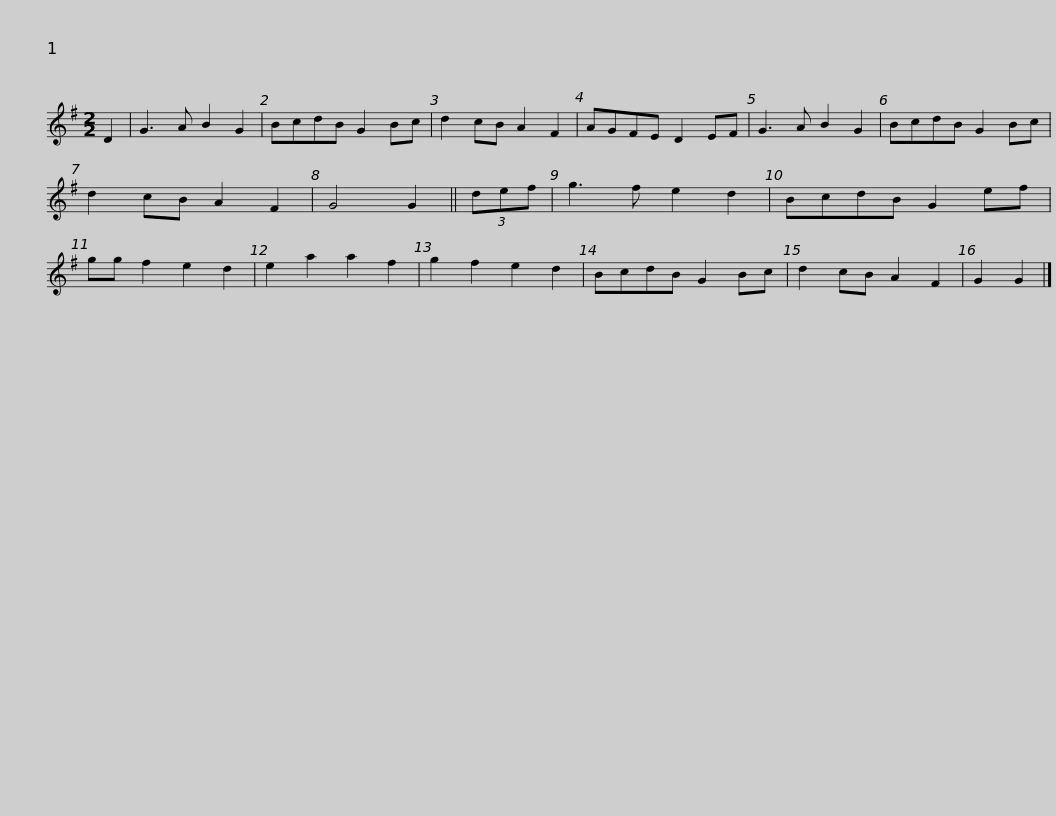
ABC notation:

X:1
L:1/8
M:2/2
I:linebreak $
K:G
V:1 treble
V:1
 D2 | G3 A B2 G2 | BcdB G2 Bc | d2 cB A2 F2 | AGFE D2 EF | %5
 G3 A B2 G2 | BcdB G2 Bc | d2 cB A2 F2 |$ G4 G2 || (3def | %10
 g3 f e2 d2 | BcdB G2 ef | gg f2 e2 d2 | e2 a2 a2 f2 | g2 f2 e2 d2 | %15
 BcdB G2 Bc | d2 cB A2 F2 |$ G2 G2 |] %18
